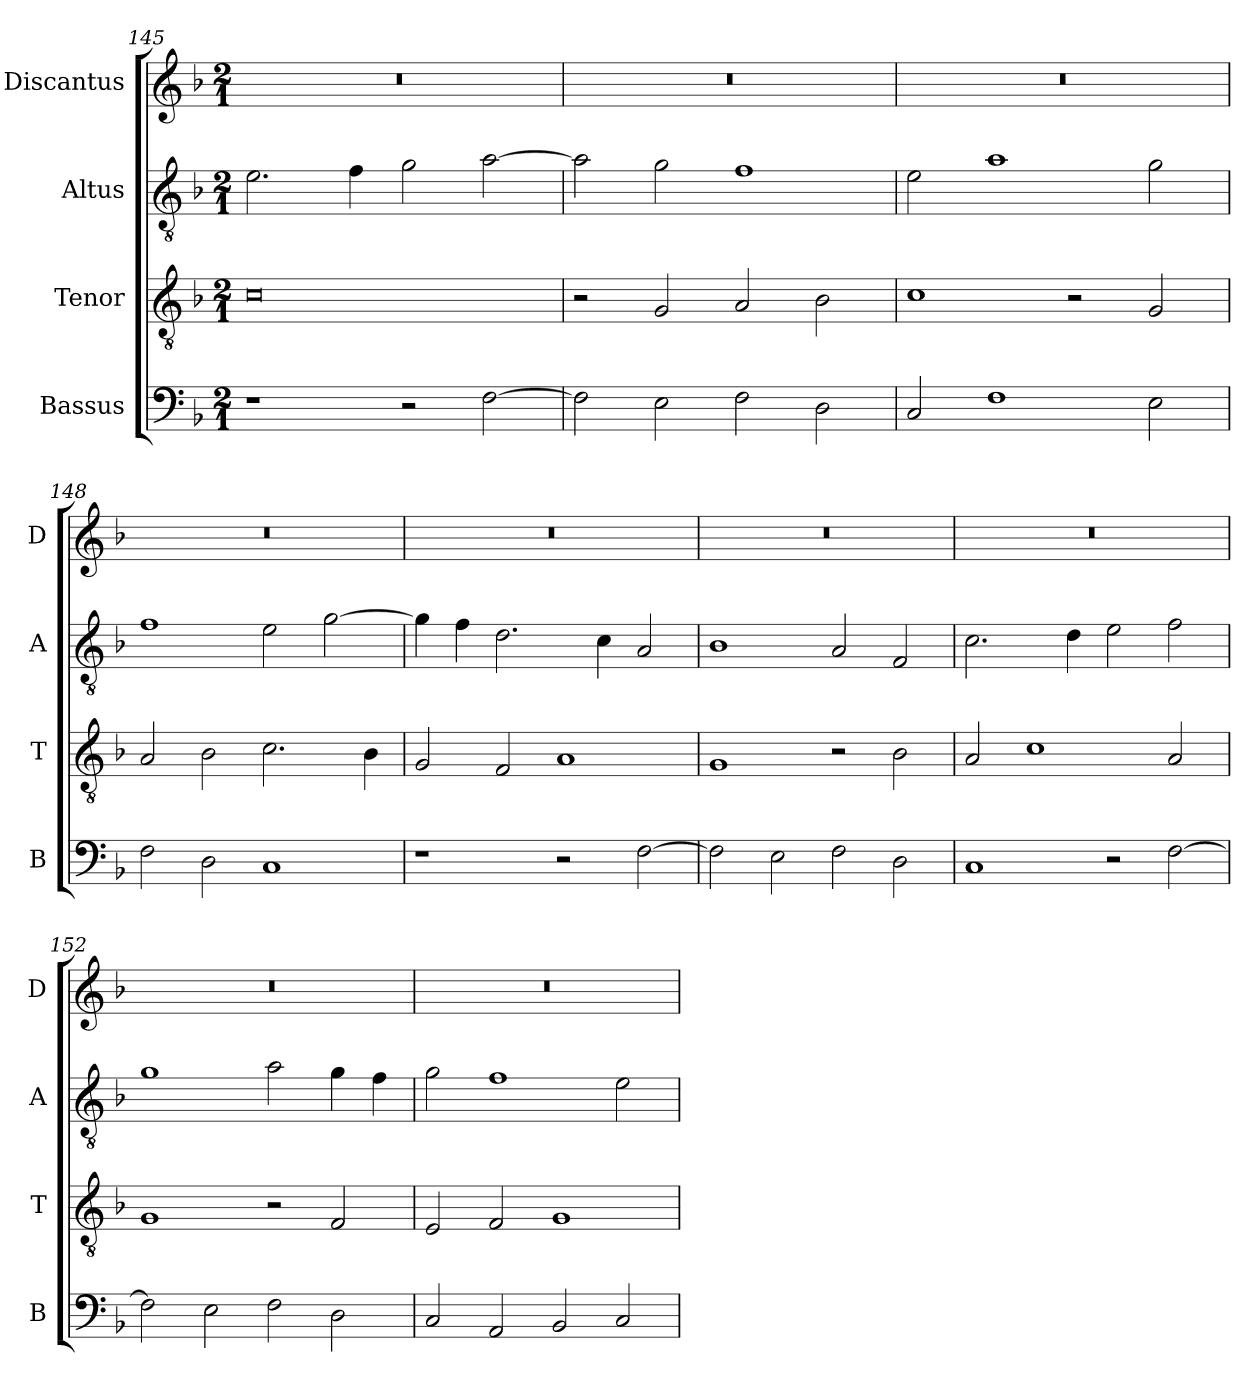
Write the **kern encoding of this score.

**kern	**kern	**kern	**kern
*part4	*part3	*part2	*part1
*staff4	*staff3	*staff2	*staff1
*I"Bassus	*I"Tenor	*I"Altus	*I"Discantus
*I'B	*I'T	*I'A	*I'D
*clefF4	*clefGv2	*clefGv2	*clefG2
*k[b-]	*k[b-]	*k[b-]	*k[b-]
*M2/1	*M2/1	*M2/1	*M2/1
=145	=145	=145	=145
1r	0c	2.e\	0r
.	.	4f\	.
2r	.	2g\	.
[2F\	.	[2a\	.
=146	=146	=146	=146
2F\]	2r	2a\]	0r
2E\	2G/	2g\	.
2F\	2A/	1f	.
2D\	2B-\	.	.
=147	=147	=147	=147
2C/	1c	2e\	0r
1F	.	1a	.
.	2r	.	.
2E\	2G/	2g\	.
=148	=148	=148	=148
2F\	2A/	1f	0r
2D\	2B-\	.	.
1C	2.c\	2e\	.
.	.	[2g\	.
.	4B-\	.	.
=149	=149	=149	=149
1r	2G/	4g\]	0r
.	.	4f\	.
.	2F/	2.d\	.
2r	1A	.	.
.	.	4c\	.
[2F\	.	2A/	.
=150	=150	=150	=150
2F\]	1G	1B-	0r
2E\	.	.	.
2F\	2r	2A/	.
2D\	2B-\	2F/	.
=151	=151	=151	=151
1C	2A/	2.c\	0r
.	1c	.	.
.	.	4d\	.
2r	.	2e\	.
[2F\	2A/	2f\	.
=152	=152	=152	=152
2F\]	1G	1g	0r
2E\	.	.	.
2F\	2r	2a\	.
2D\	2F/	4g\	.
.	.	4f\	.
=153	=153	=153	=153
2C/	2E/	2g\	0r
2AA/	2F/	1f	.
2BB-/	1G	.	.
2C/	.	2e\	.
=	=	=	=
*-	*-	*-	*-
